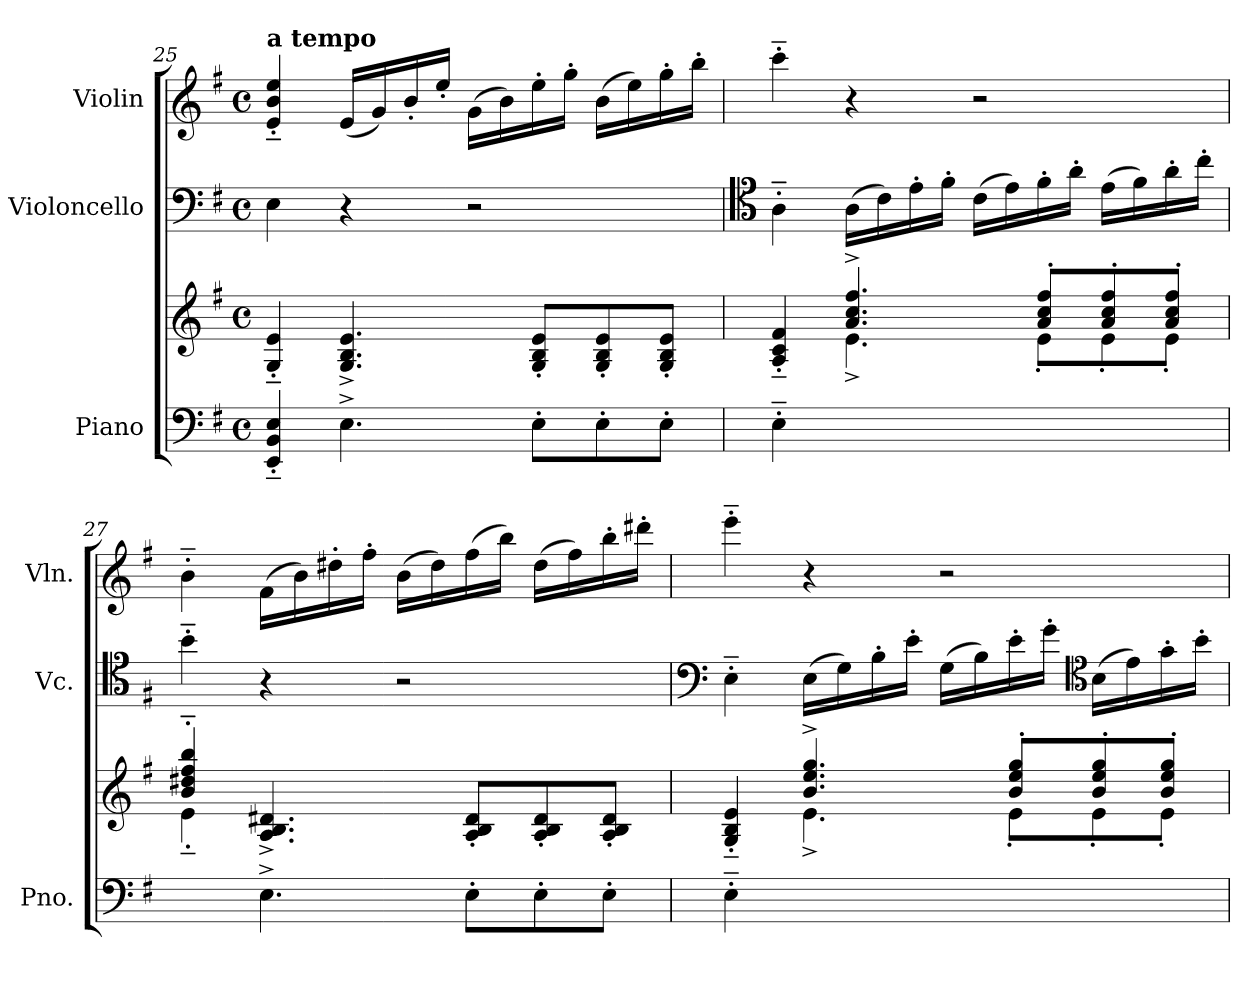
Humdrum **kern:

**kern	**kern	**kern	**kern
*part3	*part3	*part2	*part1
*staff4	*staff3	*staff2	*staff1
*I"Piano	*	*I"Violoncello	*I"Violin
*I'Pno.	*	*I'Vc.	*I'Vln.
*clefF4	*clefG2	*clefF4	*clefG2
*k[f#]	*k[f#]	*k[f#]	*k[f#]
*M4/4	*M4/4	*M4/4	*M4/4
*met(c)	*met(c)	*met(c)	*met(c)
=25	=25	=25	=25
!	!	!	!LO:TX:a:B:t=a tempo
4EE/'~ 4BB/'~ 4E/'~	4G/'~ 4e/'~	4E\	4e/'~ 4b/'~ 4ee/'~
4.E^<\	4.G/^ 4.B/^ 4.e/^	4r	(16e/LL
.	.	.	16g/)
.	.	.	16b'/
.	.	.	16ee'/JJ
.	.	2r	(16g\LL
.	.	.	16b\)
8E'\L	8G/' 8B/' 8e/'L	.	16ee'\
.	.	.	16gg'\JJ
8E'\	8G/' 8B/' 8e/'	.	(16b\LL
.	.	.	16ee\)
8E'\J	8G/' 8B/' 8e/'J	.	16gg'\
.	.	.	16bb'\JJ
=26	=26	=26	=26
*	*	*clefC4	*
*	*^	*	*
4E'~\	4A/'~ 4c/'~ 4f#/'~	4ryy	4A'~\	4ccc'~\
2.ryy	4.a/^> 4.cc/^> 4.ff#/^>	4.e^<\	(16A\LL	4r
.	.	.	16c\)	.
.	.	.	16e'\	.
.	.	.	16f#'\JJ	.
.	.	.	(16c\LL	2r
.	.	.	16e\)	.
.	8a/'> 8cc/'> 8ff#/'>L	8e'<\L	16f#'\	.
.	.	.	16a'\JJ	.
.	8a/'> 8cc/'> 8ff#/'>	8e'<\	(16e\LL	.
.	.	.	16f#\)	.
.	8a/'> 8cc/'> 8ff#/'>J	8e'<\J	16a'\	.
.	.	.	16cc'\JJ	.
!!LO:LB:g=z
=27	=27	=27	=27	=27
4ryy	4b/'>~> 4dd#X/'>~> 4ff#/'>~> 4bb/'>~>	4e'<~<\	4b'~\	4b'~\
4.E^<\	4.A/^ 4.B/^ 4.d#X/^	2.ryy	4r	(16f#\LL
.	.	.	.	16b\)
.	.	.	.	16dd#X'\
.	.	.	.	16ff#'\JJ
.	.	.	2r	(16b\LL
.	.	.	.	16dd#\)
8E'\L	8A/' 8B/' 8d#/'L	.	.	(16ff#\
.	.	.	.	16bb\JJ)
8E'\	8A/' 8B/' 8d#/'	.	.	(16dd#\LL
.	.	.	.	16ff#\)
8E'\J	8A/' 8B/' 8d#/'J	.	.	16bb'\
.	.	.	.	16ddd#X'\JJ
=28	=28	=28	=28	=28
*	*	*	*clefF4	*
4E'~\	4G/'~ 4B/'~ 4e/'~	4ryy	4E'~\	4eee'~\
2.ryy	4.b/^> 4.ee/^> 4.gg/^>	4.e^<\	(16E\LL	4r
.	.	.	16G\)	.
.	.	.	16B'\	.
.	.	.	16e'\JJ	.
.	.	.	(16G\LL	2r
.	.	.	16B\)	.
.	8b/'> 8ee/'> 8gg/'>L	8e'<\L	16e'\	.
.	.	.	16g'\JJ	.
*	*	*	*clefC4	*
.	8b/'> 8ee/'> 8gg/'>	8e'<\	(16B\LL	.
.	.	.	16e\)	.
.	8b/'> 8ee/'> 8gg/'>J	8e'<\J	16g'\	.
.	.	.	16b'\JJ	.
*	*v	*v	*	*
=	=	=	=
*-	*-	*-	*-
